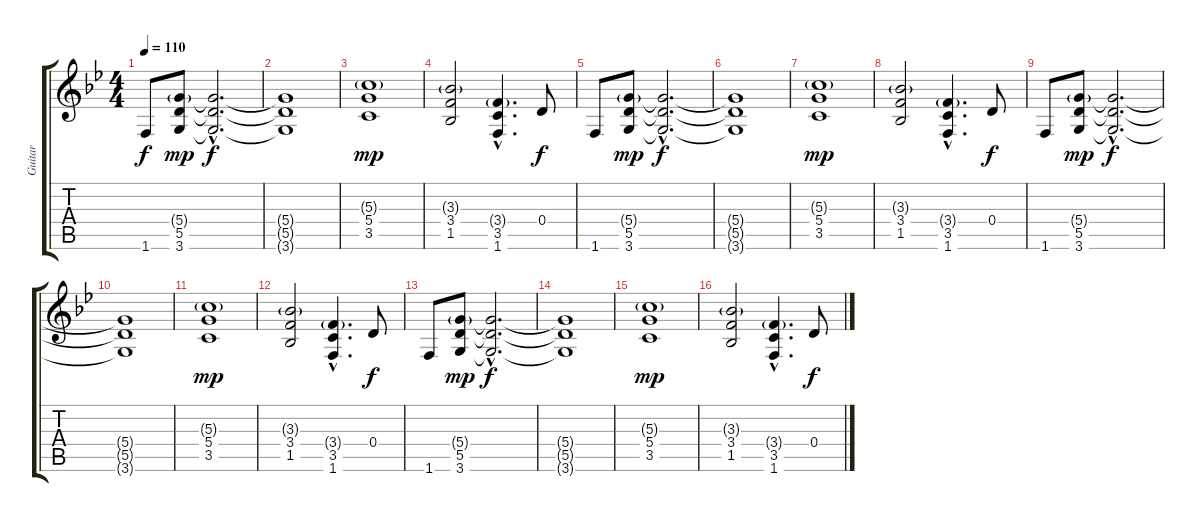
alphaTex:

\track ("Guitar" "Guitar") {instrument overdrivenguitar}
\staff {score tabs}
\tuning (E4 B3 G3 D3 A2 E2) {hide}
\ts (4 4)
\tempo 110
\clef g2
\ks gminor
1.6.8{dy f} (5.4{g} 5.5 3.6).8{dy mp} (5.4{hac t} 5.5{hac t} 3.6{hac t}).2{d dy f} |
(5.4{t} 5.5{t} 3.6{t}).1 |
(5.3{g} 5.4 3.5).1{dy mp} |
(3.3{g} 3.4 1.5).2 (3.4{g hac} 3.5{hac} 1.6{hac}).4{d} 0.4.8{dy f} |
1.6.8 (5.4{g} 5.5 3.6).8{dy mp} (5.4{hac t} 5.5{hac t} 3.6{hac t}).2{d dy f} |
(5.4{t} 5.5{t} 3.6{t}).1 |
(5.3{g} 5.4 3.5).1{dy mp} |
(3.3{g} 3.4 1.5).2 (3.4{g hac} 3.5{hac} 1.6{hac}).4{d} 0.4.8{dy f} |
1.6.8 (5.4{g} 5.5 3.6).8{dy mp} (5.4{hac t} 5.5{hac t} 3.6{hac t}).2{d dy f} |
(5.4{t} 5.5{t} 3.6{t}).1 |
(5.3{g} 5.4 3.5).1{dy mp} |
(3.3{g} 3.4 1.5).2 (3.4{g hac} 3.5{hac} 1.6{hac}).4{d} 0.4.8{dy f} |
1.6.8 (5.4{g} 5.5 3.6).8{dy mp} (5.4{hac t} 5.5{hac t} 3.6{hac t}).2{d dy f} |
(5.4{t} 5.5{t} 3.6{t}).1 |
(5.3{g} 5.4 3.5).1{dy mp} |
(3.3{g} 3.4 1.5).2 (3.4{g hac} 3.5{hac} 1.6{hac}).4{d} 0.4.8{dy f}
